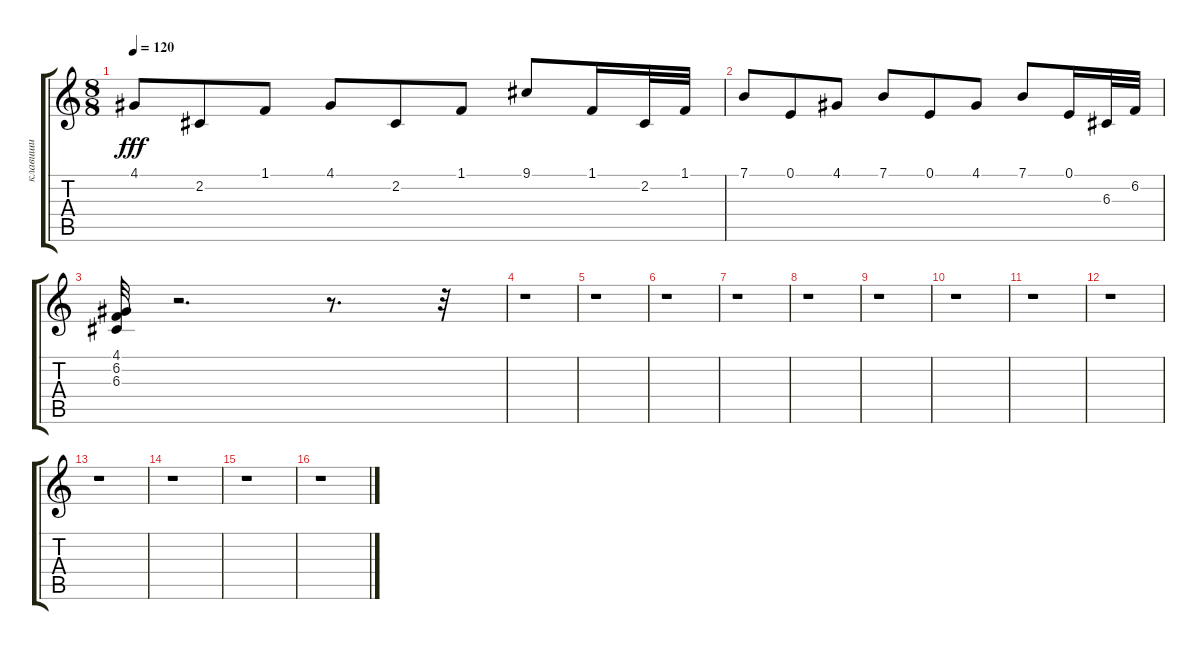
\track ("клавиши" "клавиши") {instrument pizzicatostrings}
\staff {score tabs}
\tuning (E4 B3 G3 D3 A2 E2) {hide}
\ts (8 8)
\tempo 120
\clef g2
\ks c
4.1.8{dy fff} 2.2.8 1.1.8 4.1.8 2.2.8 1.1.8 9.1.8 1.1.16 2.2.32 1.1.32 |
7.1.8 0.1.8 4.1.8 7.1.8 0.1.8 4.1.8 7.1.8 0.1.16 6.3.32 6.2.32 |
(4.1 6.2 6.3).32 r.2{d} r.8{d} r.32 |
r.1 |
r.1 |
r.1 |
r.1 |
r.1 |
r.1 |
r.1 |
r.1 |
r.1 |
r.1 |
r.1 |
r.1 |
r.1
